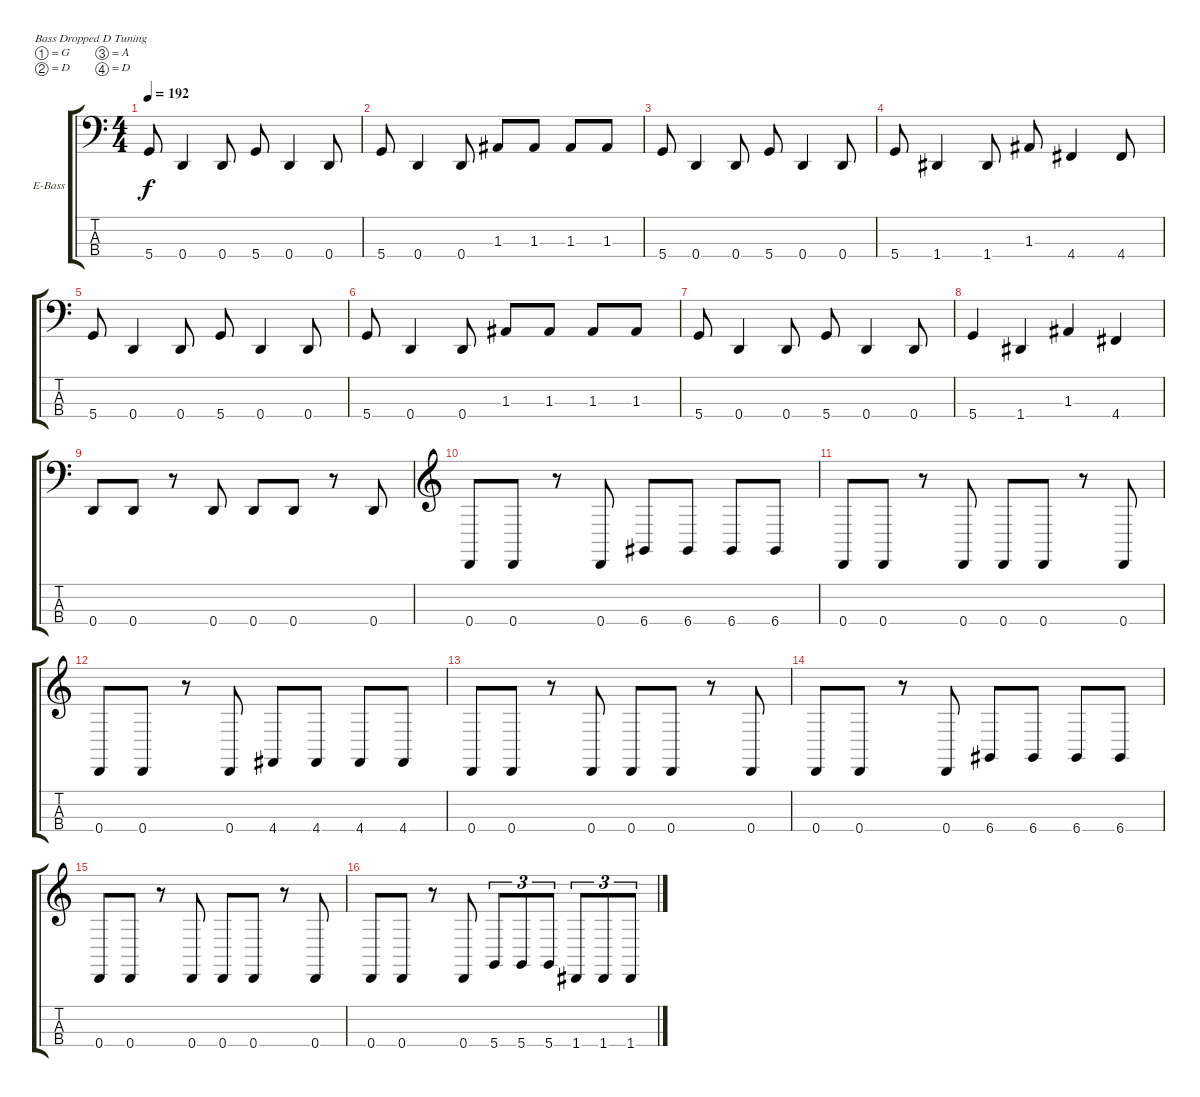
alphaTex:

\defaultSystemsLayout 4
\bracketExtendMode groupsimilarinstruments
\firstSystemTrackNameOrientation horizontal
\otherSystemsTrackNameOrientation horizontal
\track ("Electric Bass" "E-Bass") {instrument electricbassfinger}
\staff {score tabs}
\tuning (G2 D2 A1 D1)
\ts (4 4)
\tempo 192
\clef f4
\scale
0.333333
\ks c
5.4.8{dy f} 0.4.4 0.4.8 5.4.8 0.4.4 0.4.8 |
5.4.8 0.4.4 0.4.8 1.3.8 1.3.8 1.3.8 1.3.8 |
5.4.8 0.4.4 0.4.8 5.4.8 0.4.4 0.4.8 |
5.4.8 1.4.4 1.4.8 1.3.8 4.4.4 4.4.8 |
5.4.8 0.4.4 0.4.8 5.4.8 0.4.4 0.4.8 |
5.4.8 0.4.4 0.4.8 1.3.8 1.3.8 1.3.8 1.3.8 |
5.4.8 0.4.4 0.4.8 5.4.8 0.4.4 0.4.8 |
5.4.4 1.4.4 1.3.4 4.4.4 |
0.4.8 0.4.8 r.8 0.4.8 0.4.8 0.4.8 r.8 0.4.8 |
\clef g2
0.4.8 0.4.8 r.8 0.4.8 6.4.8 6.4.8 6.4.8 6.4.8 |
0.4.8 0.4.8 r.8 0.4.8 0.4.8 0.4.8 r.8 0.4.8 |
0.4.8 0.4.8 r.8 0.4.8 4.4.8 4.4.8 4.4.8 4.4.8 |
0.4.8 0.4.8 r.8 0.4.8 0.4.8 0.4.8 r.8 0.4.8 |
0.4.8 0.4.8 r.8 0.4.8 6.4.8 6.4.8 6.4.8 6.4.8 |
0.4.8 0.4.8 r.8 0.4.8 0.4.8 0.4.8 r.8 0.4.8 |
0.4.8 0.4.8 r.8 0.4.8 5.4.8{tu (3 2)} 5.4.8{tu (3 2)} 5.4.8{tu (3 2)} 1.4.8{tu (3 2)} 1.4.8{tu (3 2)} 1.4.8{tu (3 2)}
